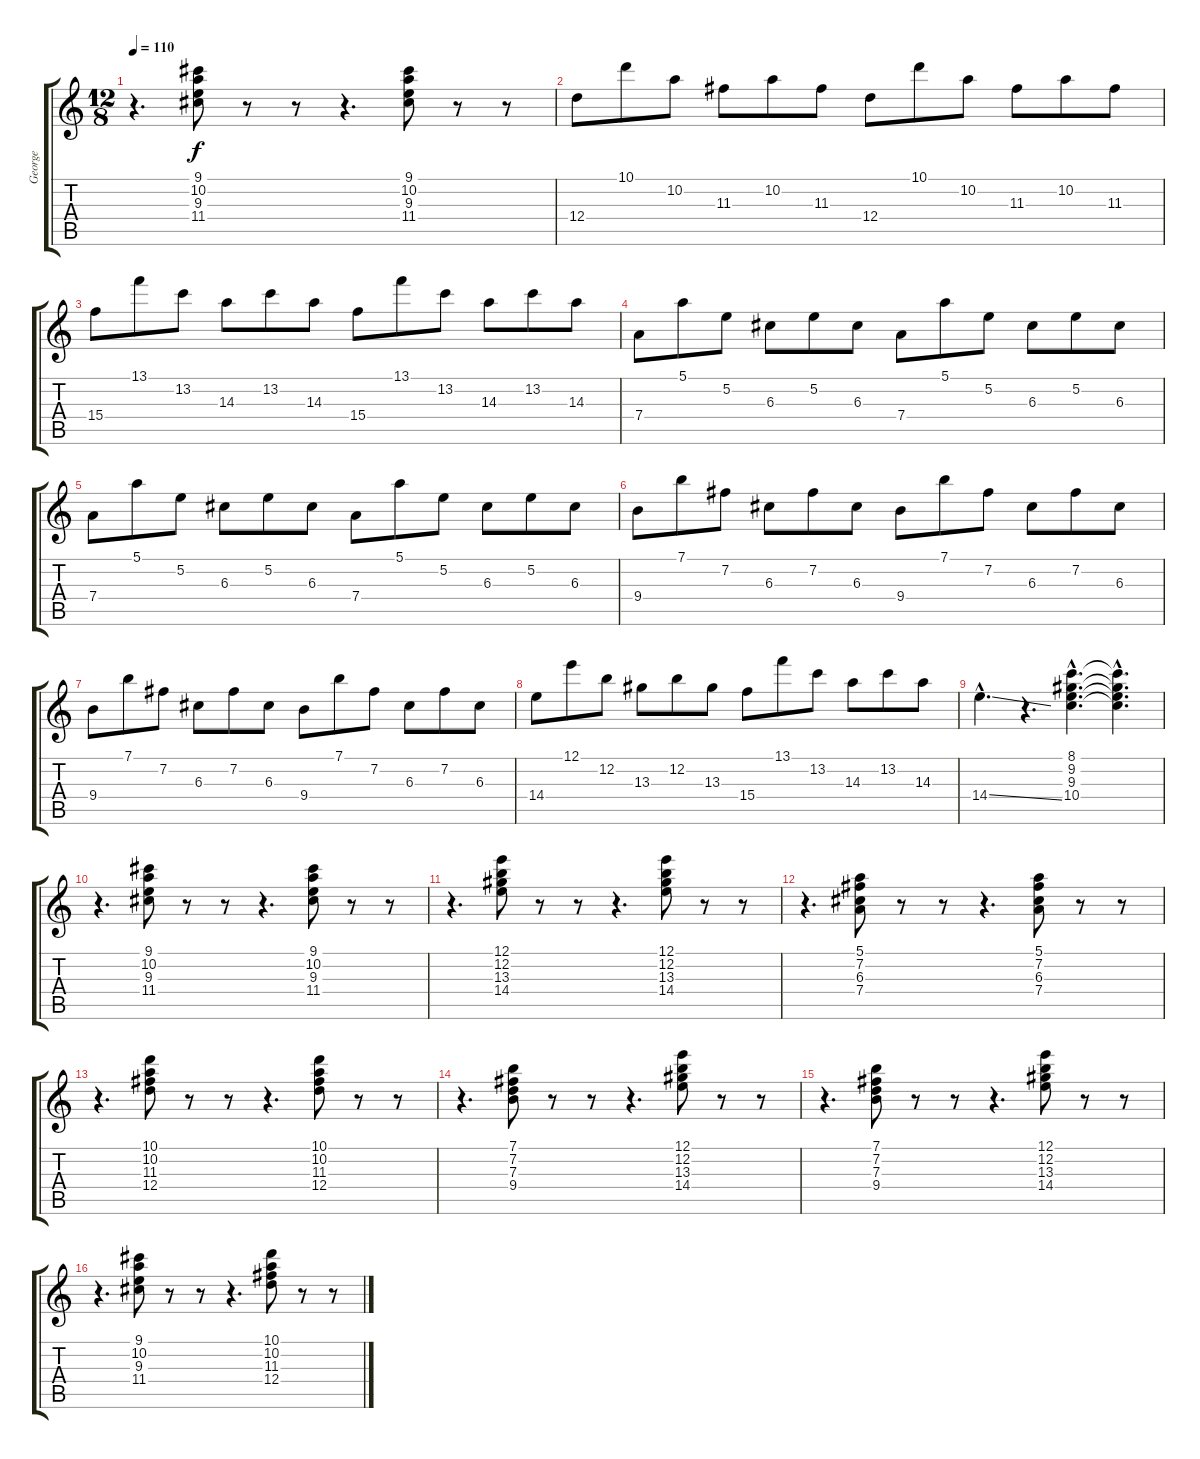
\track ("George" "George") {instrument overdrivenguitar}
\staff {score tabs}
\tuning (E4 B3 G3 D3 A2 E2) {hide}
\ts (12 8)
\tempo 110
\clef g2
\ks c
r.4{d dy f} (9.1 10.2 9.3 11.4).8 r.8 r.8 r.4{d} (9.1 10.2 9.3 11.4).8 r.8 r.8 |
12.4.8 10.1.8 10.2.8 11.3.8 10.2.8 11.3.8 12.4.8 10.1.8 10.2.8 11.3.8 10.2.8 11.3.8 |
15.4.8 13.1.8 13.2.8 14.3.8 13.2.8 14.3.8 15.4.8 13.1.8 13.2.8 14.3.8 13.2.8 14.3.8 |
7.4.8 5.1.8 5.2.8 6.3.8 5.2.8 6.3.8 7.4.8 5.1.8 5.2.8 6.3.8 5.2.8 6.3.8 |
7.4.8 5.1.8 5.2.8 6.3.8 5.2.8 6.3.8 7.4.8 5.1.8 5.2.8 6.3.8 5.2.8 6.3.8 |
9.4.8 7.1.8 7.2.8 6.3.8 7.2.8 6.3.8 9.4.8 7.1.8 7.2.8 6.3.8 7.2.8 6.3.8 |
9.4.8 7.1.8 7.2.8 6.3.8 7.2.8 6.3.8 9.4.8 7.1.8 7.2.8 6.3.8 7.2.8 6.3.8 |
14.4.8 12.1.8 12.2.8 13.3.8 12.2.8 13.3.8 15.4.8 13.1.8 13.2.8 14.3.8 13.2.8 14.3.8 |
14.4{ss hac}.4{d} r.4{d} (8.1{hac} 9.2{hac} 9.3{hac} 10.4{hac}).4{d} (8.1{hac t} 9.2{hac t} 9.3{hac t} 10.4{hac t}).4{d} |
r.4{d} (9.1 10.2 9.3 11.4).8 r.8 r.8 r.4{d} (9.1 10.2 9.3 11.4).8 r.8 r.8 |
r.4{d} (12.1 12.2 13.3 14.4).8 r.8 r.8 r.4{d} (12.1 12.2 13.3 14.4).8 r.8 r.8 |
r.4{d} (5.1 7.2 6.3 7.4).8 r.8 r.8 r.4{d} (5.1 7.2 6.3 7.4).8 r.8 r.8 |
r.4{d} (10.1 10.2 11.3 12.4).8 r.8 r.8 r.4{d} (10.1 10.2 11.3 12.4).8 r.8 r.8 |
r.4{d} (7.1 7.2 7.3 9.4).8 r.8 r.8 r.4{d} (12.1 12.2 13.3 14.4).8 r.8 r.8 |
r.4{d} (7.1 7.2 7.3 9.4).8 r.8 r.8 r.4{d} (12.1 12.2 13.3 14.4).8 r.8 r.8 |
r.4{d} (9.1 10.2 9.3 11.4).8 r.8 r.8 r.4{d} (10.1 10.2 11.3 12.4).8 r.8 r.8
